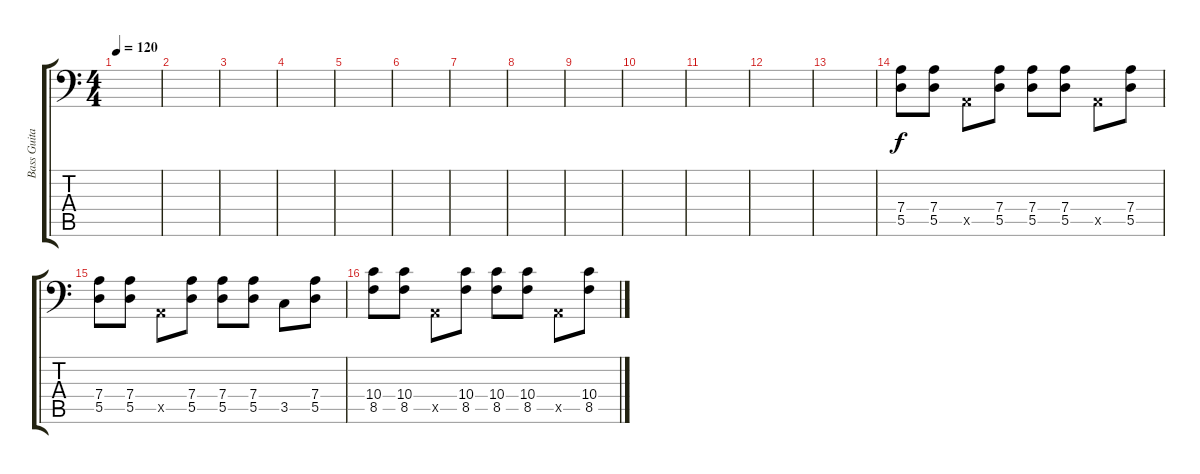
\track ("Bass Guitar" "Bass Guita") {instrument distortionguitar}
\staff {score tabs}
\tuning (E3 B2 G2 D2 A1 E1) {hide}
\ts (4 4)
\tempo 120
\clef f4
\ks c
|
|
|
|
|
|
|
|
|
|
|
|
|
(7.4 5.5).8 (7.4 5.5).8 0.5{x}.8 (7.4 5.5).8 (7.4 5.5).8 (7.4 5.5).8 0.5{x}.8 (7.4 5.5).8 |
(7.4 5.5).8 (7.4 5.5).8 0.5{x}.8 (7.4 5.5).8 (7.4 5.5).8 (7.4 5.5).8 3.5.8 (7.4 5.5).8 |
(10.4 8.5).8 (10.4 8.5).8 0.5{x}.8 (10.4 8.5).8 (10.4 8.5).8 (10.4 8.5).8 0.5{x}.8 (10.4 8.5).8
